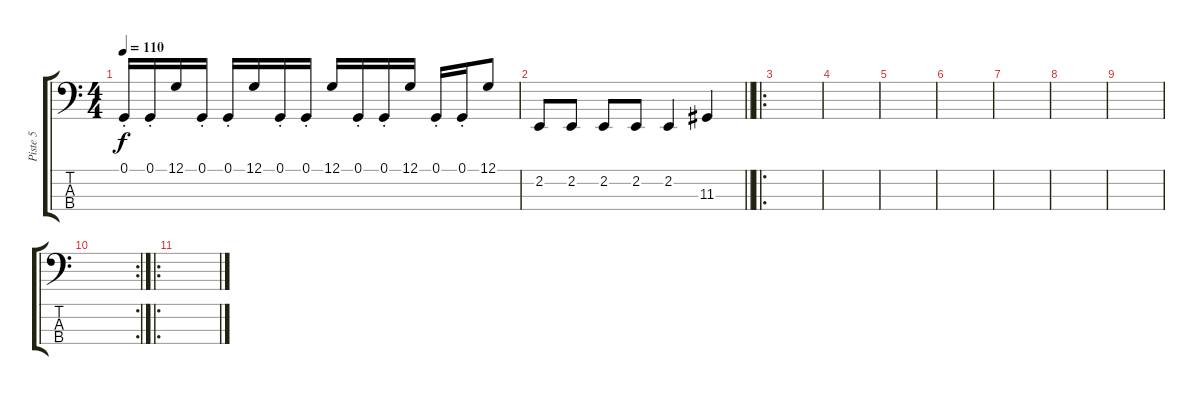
\track ("Piste 5" "Piste 5") {instrument synthbrass2}
\staff {score tabs}
\tuning (G2 D2 A1 E1) {hide}
\ts (4 4)
\tempo 110
\clef f4
\ks c
0.1{st}.16{dy f} 0.1{st}.16 12.1.16 0.1{st}.16 0.1{st}.16 12.1.16 0.1{st}.16 0.1{st}.16 12.1.16 0.1{st}.16 0.1{st}.16 12.1.16 0.1{st}.16 0.1{st}.16 12.1.8 |
\barLineRight lightlight
2.2.8 2.2.8 2.2.8 2.2.8 2.2.4 11.3.4 |
\ro
|
|
|
|
|
|
|
\rc 2
|
\ro
